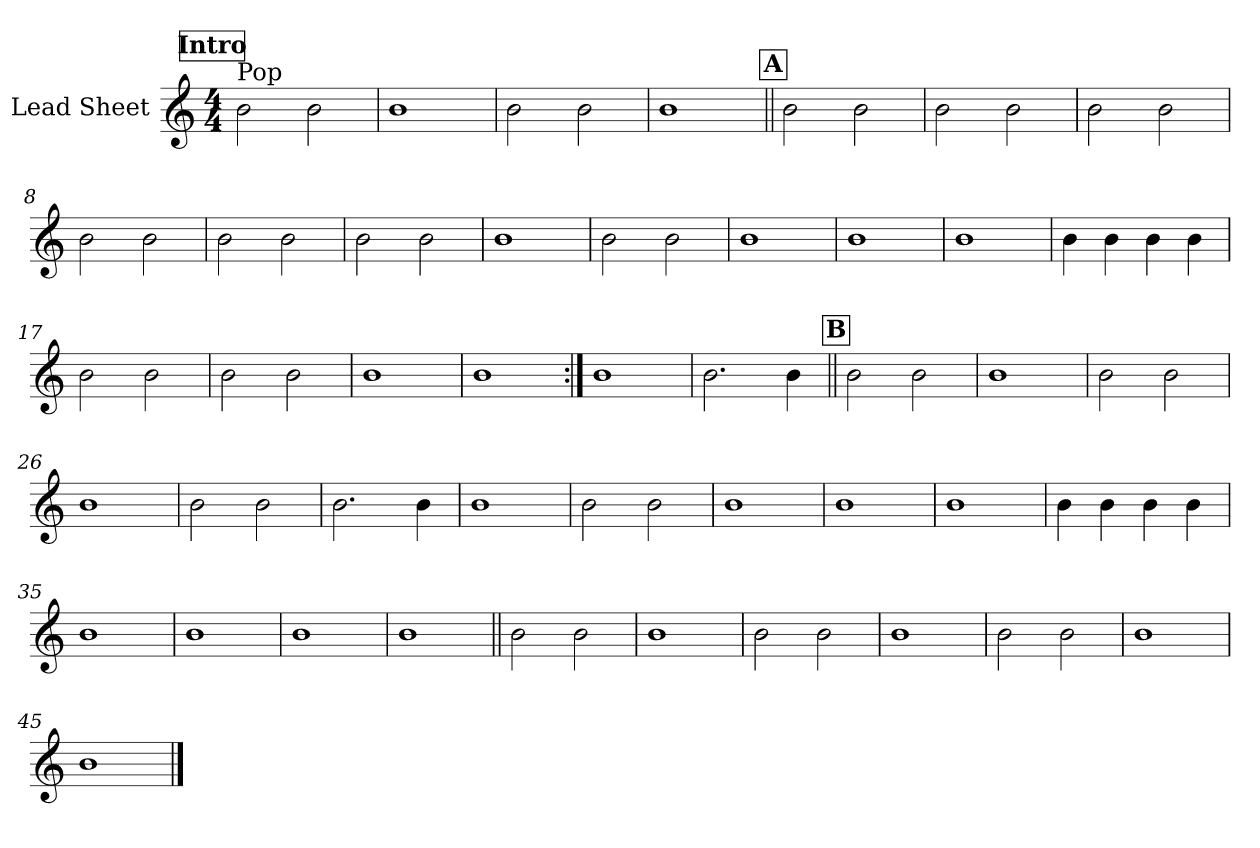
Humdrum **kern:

**kern
*part1
*staff1
*I"Lead Sheet
*clefG2
*k[]
*M4/4
*MM85
!!LO:REH:place=s1:a:fs=14:t=Intro
=1
!LO:TX:a:t=Pop
2b\
2b\
=2
1b
=3
2b\
2b\
=4
1b
!!LO:LB:g=z
!!LO:REH:place=s1:a:fs=14:t=A
=5||
2b\
2b\
=6
2b\
2b\
=7
2b\
2b\
=8
2b\
2b\
!!LO:LB:g=z
=9
2b\
2b\
=10
2b\
2b\
=11
1b
=12
2b\
2b\
!!LO:LB:g=z
=13
1b
=14
1b
=15
1b
=16
4b\
4b\
4b\
4b\
!!LO:LB:g=z
=17
2b\
2b\
=18
2b\
2b\
=19
1b
=20
1b
!!LO:LB:g=z
=21:|!
1b
=22
2.b\
4b\
!!LO:LB:g=z
!!LO:REH:place=s1:a:fs=14:t=B
=23||
2b\
2b\
=24
1b
=25
2b\
2b\
=26
1b
!!LO:LB:g=z
=27
2b\
2b\
=28
2.b\
4b\
=29
1b
=30
2b\
2b\
!!LO:LB:g=z
=31
1b
=32
1b
=33
1b
=34
4b\
4b\
4b\
4b\
!!LO:LB:g=z
=35
1b
=36
1b
=37
1b
=38
1b
!!LO:PB:g=z
=39||
2b\
2b\
=40
1b
=41
2b\
2b\
=42
1b
!!LO:LB:g=z
=43
2b\
2b\
=44
1b
=45
1b
==
*-
